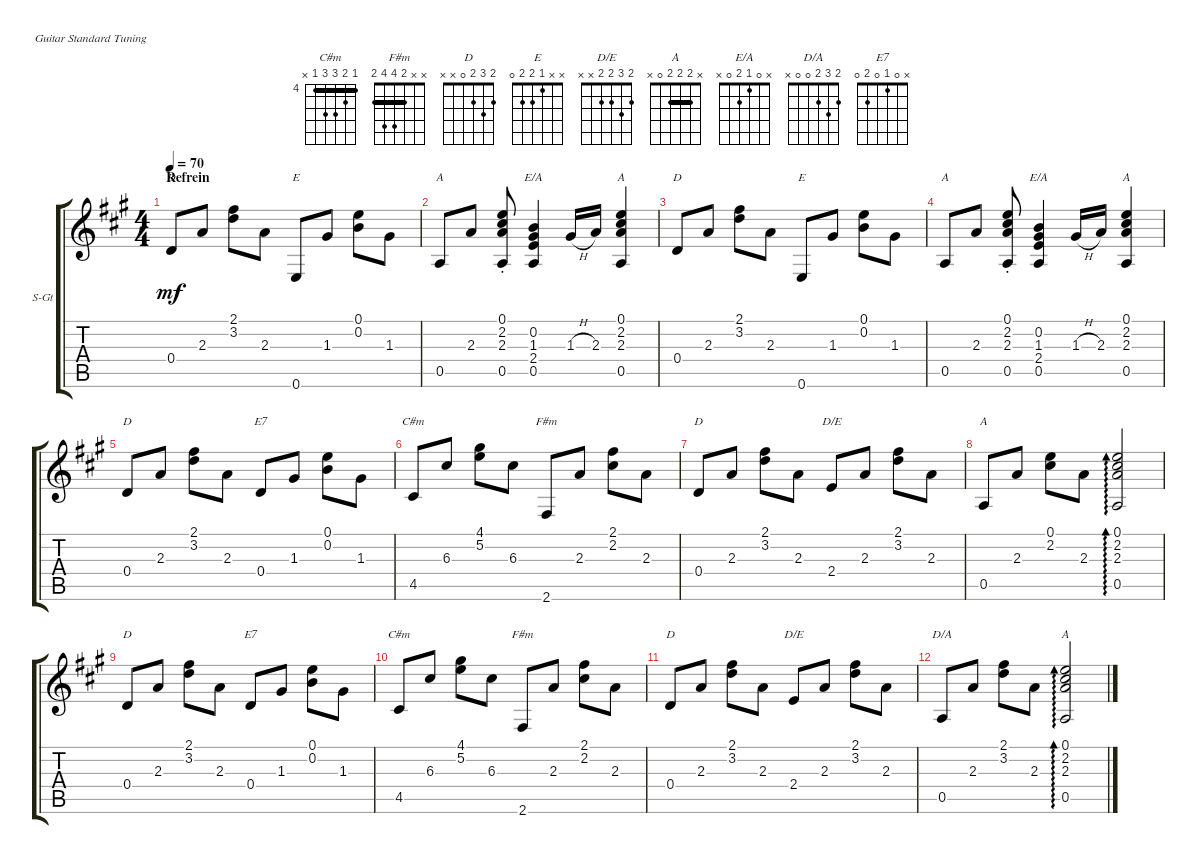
\defaultSystemsLayout 4
\bracketExtendMode groupsimilarinstruments
\firstSystemTrackNameOrientation horizontal
\otherSystemsTrackNameOrientation horizontal
\track ("Steel Guitar" "S-Gt") {instrument acousticguitarsteel}
\staff {score tabs}
\tuning (E4 B3 G3 D3 A2 E2)
\chord ("C#m" 4 5 6 6 4 x) {firstfret 4 barre 4}
\chord ("F#m" x x 2 4 4 2) {barre 2}
\chord ("D" 2 3 2 0 x x)
\chord ("E" x x 1 2 2 0)
\chord ("D/E" 2 3 2 2 x x)
\chord ("A" x 2 2 2 0 x) {barre (2 2)}
\chord ("E/A" x 0 1 2 0 x)
\chord ("D/A" 2 3 2 0 0 x)
\chord ("E7" x x 1 0 2 0)
\chord ("E7" x 0 1 0 2 0)
\ts (4 4)
\section ("" "Refrein")
\tempo 70
\clef g2
\ks a
0.4.8{ch "D" dy mf} 2.3.8 (3.2 2.1).8 2.3.8 0.6.8{ch "E"} 1.3.8 (0.2 0.1).8 1.3.8 |
0.5.8{ch "A"} 2.3.8 (2.2{st} 0.1{st} 2.3{st} 0.5{st}).8 (2.4 1.3 0.5 0.2).4{ch "E/A"} 1.3{h}.16 2.3.16 (0.5 2.3 2.2 0.1).4{ch "A"} |
0.4.8{ch "D"} 2.3.8 (3.2 2.1).8 2.3.8 0.6.8{ch "E"} 1.3.8 (0.2 0.1).8 1.3.8 |
0.5.8{ch "A"} 2.3.8 (2.2{st} 0.1{st} 2.3{st} 0.5{st}).8 (2.4 1.3 0.5 0.2).4{ch "E/A"} 1.3{h}.16 2.3.16 (0.5 2.3 2.2 0.1).4{ch "A"} |
0.4.8{ch "D"} 2.3.8 (3.2 2.1).8 2.3.8 0.4.8{ch "E7"} 1.3.8 (0.2 0.1).8 1.3.8 |
4.5.8{ch "C#m"} 6.3.8 (5.2 4.1).8 6.3.8 2.6.8{ch "F#m"} 2.3.8 (2.2 2.1).8 2.3.8 |
0.4.8{ch "D"} 2.3.8 (3.2 2.1).8 2.3.8 2.4.8{ch "D/E"} 2.3.8 (3.2 2.1).8 2.3.8 |
0.5.8{ch "A"} 2.3.8 (2.2 0.1).8 2.3.8 (0.5 2.3 2.2 0.1).2{ad 0} |
0.4.8{ch "D"} 2.3.8 (3.2 2.1).8 2.3.8 0.4.8{ch "E7"} 1.3.8 (0.2 0.1).8 1.3.8 |
4.5.8{ch "C#m"} 6.3.8 (5.2 4.1).8 6.3.8 2.6.8{ch "F#m"} 2.3.8 (2.2 2.1).8 2.3.8 |
0.4.8{ch "D"} 2.3.8 (3.2 2.1).8 2.3.8 2.4.8{ch "D/E"} 2.3.8 (3.2 2.1).8 2.3.8 |
0.5.8{ch "D/A"} 2.3.8 (3.2 2.1).8 2.3.8 (0.5 2.3 2.2 0.1).2{ad 0 ch "A"}
